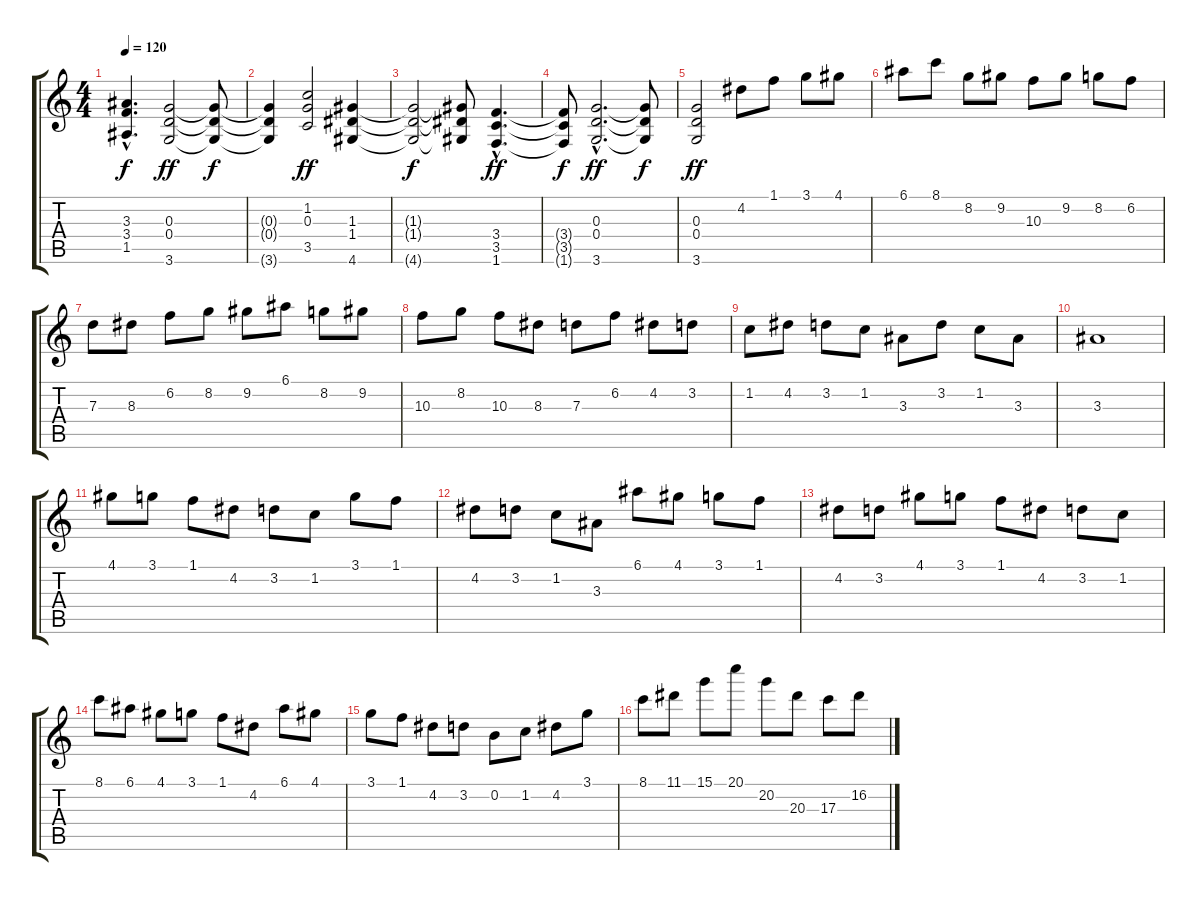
\track "" {instrument acousticguitarnylon}
\staff {score tabs}
\tuning (E4 B3 G3 D3 A2 E2) {hide}
\ts (4 4)
\tempo 120
\clef g2
\ks c
(3.3{hac t} 3.4{hac t} 1.5{hac t}).4{d dy f} (0.3 0.4 3.6).2{dy ff} (0.3{t} 0.4{t} 3.6{t}).8{dy f} |
(0.3{t} 0.4{t} 3.6{t}).4 (1.2 0.3 3.5).2{dy ff} (1.3 1.4 4.6).4 |
(1.3{t} 1.4{t} 4.6{t}).2{dy f} (1.3{t} 1.4{t} 4.6{t}).8 (3.4{hac} 3.5{hac} 1.6{hac}).4{d dy ff} |
(3.4{t} 3.5{t} 1.6{t}).8{dy f} (0.3{hac} 0.4{hac} 3.6{hac}).2{d dy ff} (0.3{t} 0.4{t} 3.6{t}).8{dy f} |
(0.3 0.4 3.6).2{dy ff} 4.2.8 1.1.8 3.1.8 4.1.8 |
6.1.8 8.1.8 8.2.8 9.2.8 10.3.8 9.2.8 8.2.8 6.2.8 |
7.3.8 8.3.8 6.2.8 8.2.8 9.2.8 6.1.8 8.2.8 9.2.8 |
10.3.8 8.2.8 10.3.8 8.3.8 7.3.8 6.2.8 4.2.8 3.2.8 |
1.2.8 4.2.8 3.2.8 1.2.8 3.3.8 3.2.8 1.2.8 3.3.8 |
3.3.1 |
4.1.8 3.1.8 1.1.8 4.2.8 3.2.8 1.2.8 3.1.8 1.1.8 |
4.2.8 3.2.8 1.2.8 3.3.8 6.1.8 4.1.8 3.1.8 1.1.8 |
4.2.8 3.2.8 4.1.8 3.1.8 1.1.8 4.2.8 3.2.8 1.2.8 |
8.1.8 6.1.8 4.1.8 3.1.8 1.1.8 4.2.8 6.1.8 4.1.8 |
3.1.8 1.1.8 4.2.8 3.2.8 0.2.8 1.2.8 4.2.8 3.1.8 |
8.1.8 11.1.8 15.1.8 20.1.8 20.2.8 20.3.8 17.3.8 16.2.8
